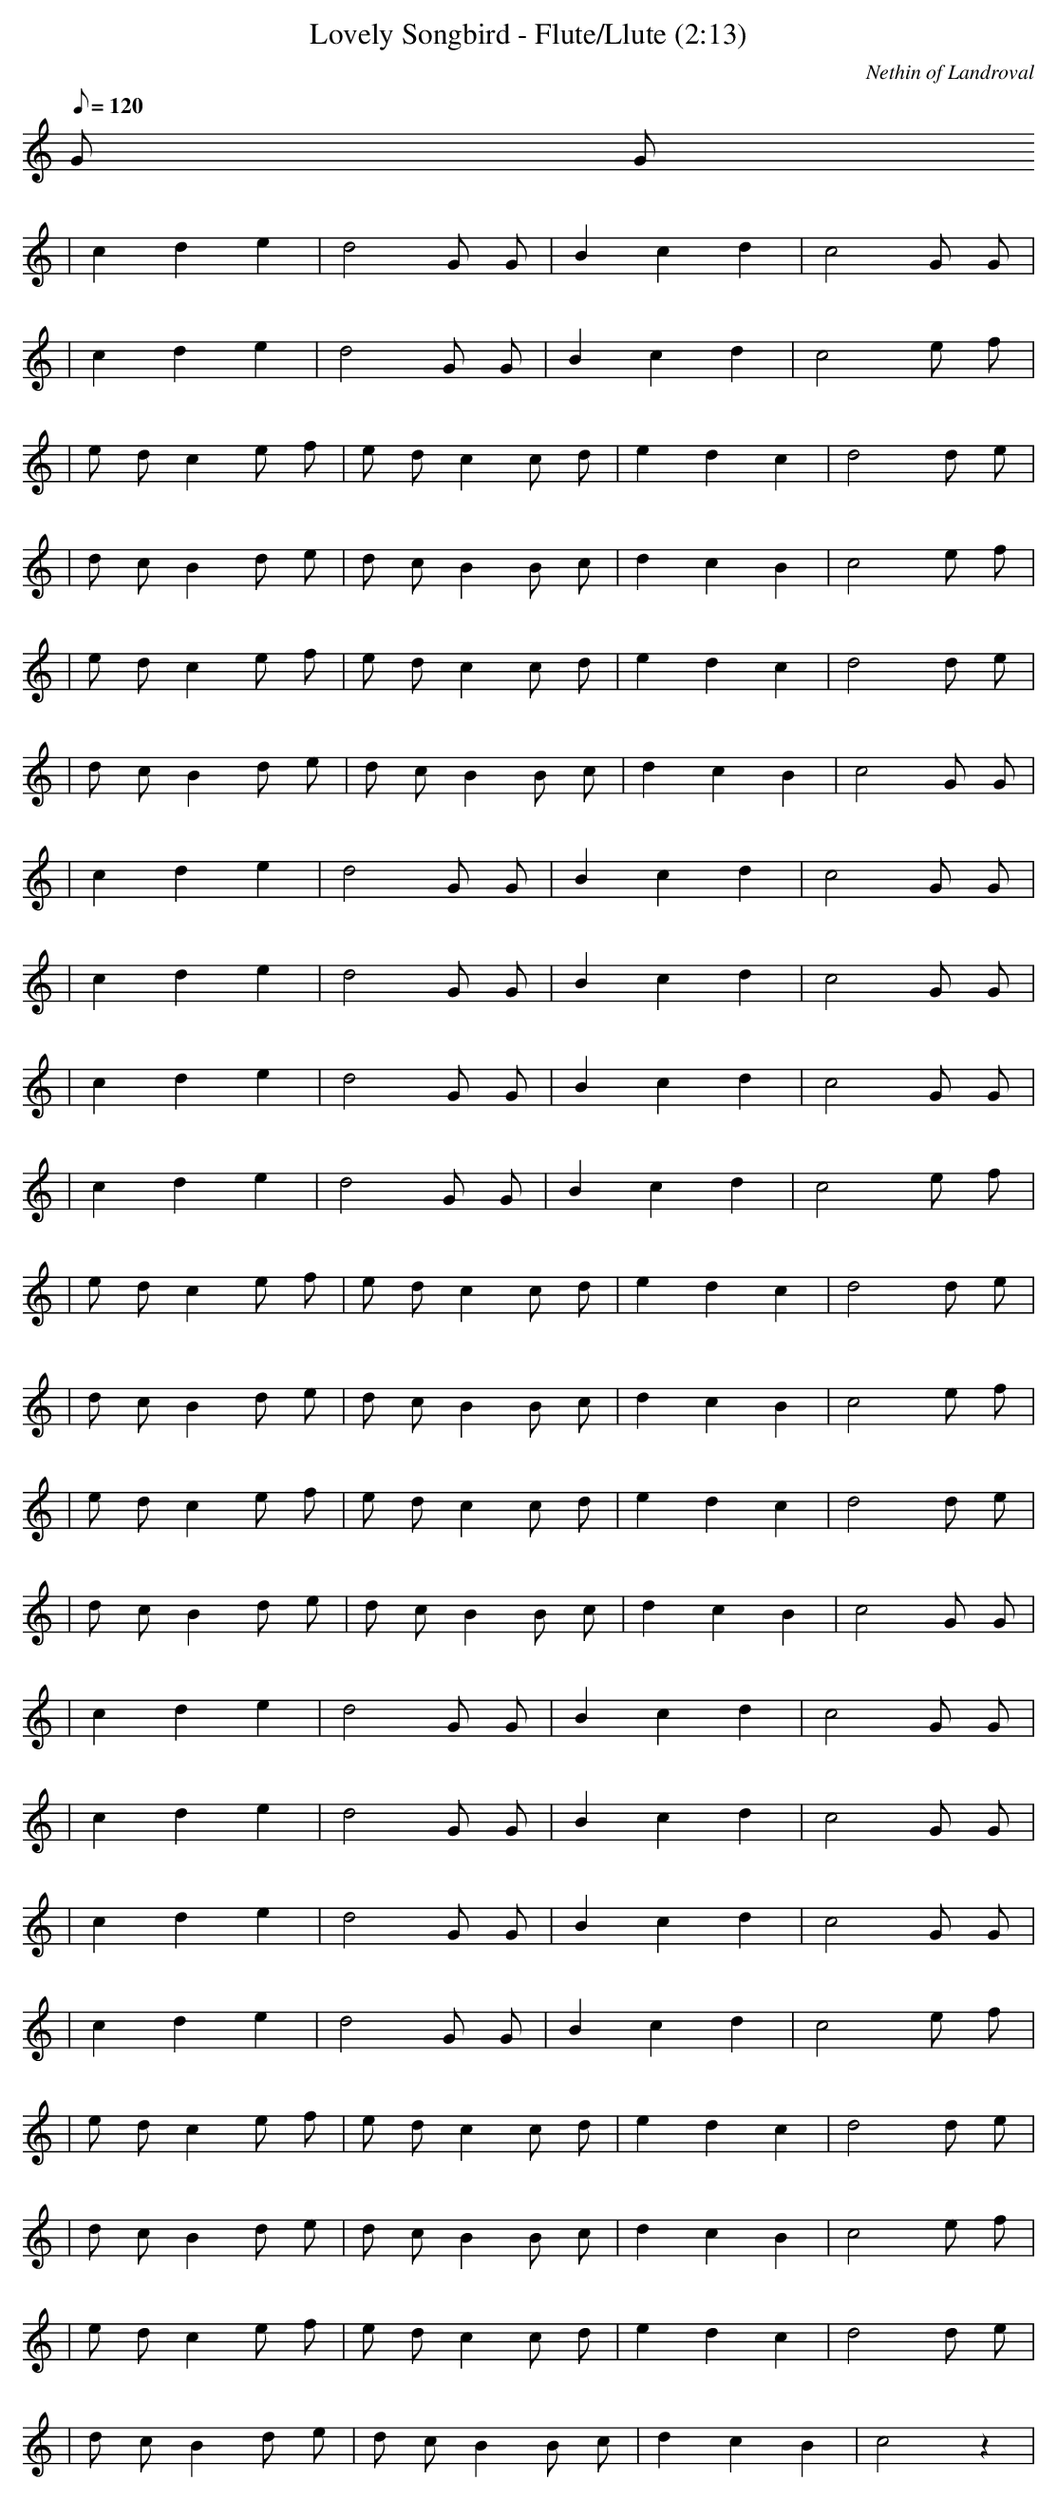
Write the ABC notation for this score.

X:1
T:Lovely Songbird - Flute/Llute (2:13)
C:Nethin of Landroval
L:1/8
Q:120
K:C
G G
| c2 d2 e2 | d4 G G | B2 c2 d2 | c4 G G |
| c2 d2 e2 | d4 G G | B2 c2 d2 | c4 e f |
| e d c2 e f | e d c2 c d | e2 d2 c2 | d4 d e |
| d c B2 d e | d c B2 B c | d2 c2 B2 | c4 e f |
| e d c2 e f | e d c2 c d | e2 d2 c2 | d4 d e |
| d c B2 d e | d c B2 B c | d2 c2 B2 | c4 G G |
| c2 d2 e2 | d4 G G | B2 c2 d2 | c4 G G |
| c2 d2 e2 | d4 G G | B2 c2 d2 | c4 G G |
| c2 d2 e2 | d4 G G | B2 c2 d2 | c4 G G |
| c2 d2 e2 | d4 G G | B2 c2 d2 | c4 e f |
| e d c2 e f | e d c2 c d | e2 d2 c2 | d4 d e |
| d c B2 d e | d c B2 B c | d2 c2 B2 | c4 e f |
| e d c2 e f | e d c2 c d | e2 d2 c2 | d4 d e |
| d c B2 d e | d c B2 B c | d2 c2 B2 | c4 G G |
| c2 d2 e2 | d4 G G | B2 c2 d2 | c4 G G |
| c2 d2 e2 | d4 G G | B2 c2 d2 | c4 G G |
| c2 d2 e2 | d4 G G | B2 c2 d2 | c4 G G |
| c2 d2 e2 | d4 G G | B2 c2 d2 | c4 e f |
| e d c2 e f | e d c2 c d | e2 d2 c2 | d4 d e |
| d c B2 d e | d c B2 B c | d2 c2 B2 | c4 e f |
| e d c2 e f | e d c2 c d | e2 d2 c2 | d4 d e |
| d c B2 d e | d c B2 B c | d2 c2 B2 | c4 z2 |
